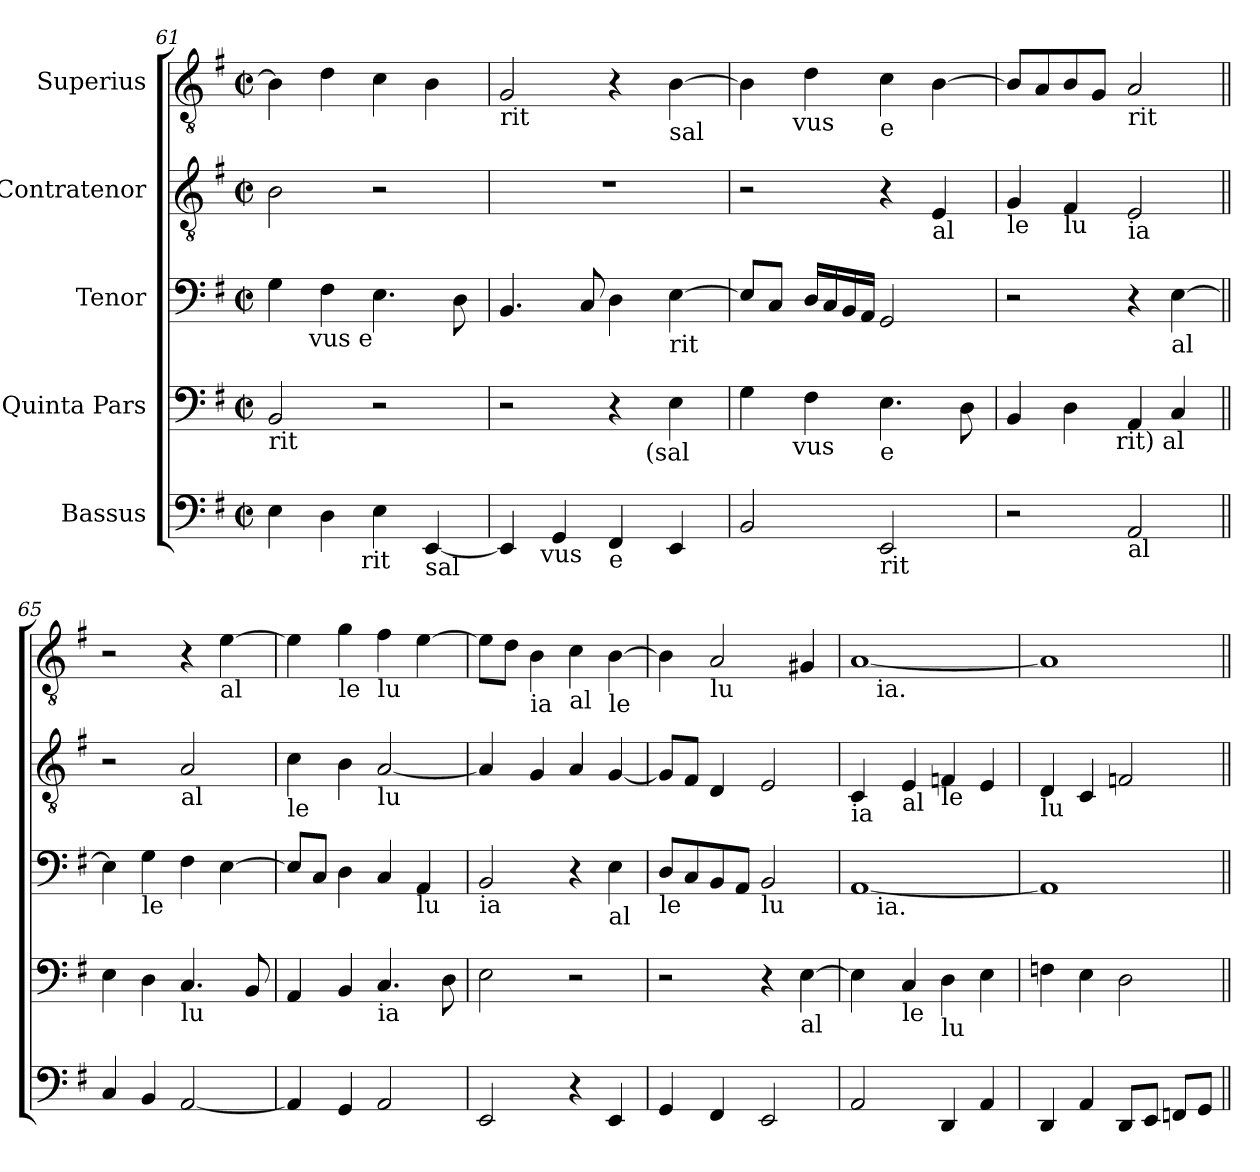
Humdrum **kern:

**kern	**kern	**kern	**kern	**kern
*part5	*part4	*part3	*part2	*part1
*staff5	*staff4	*staff3	*staff2	*staff1
*I"Bassus	*I"Quinta Pars	*I"Tenor	*I"Contratenor	*I"Superius
*clefF4	*clefF4	*clefF4	*clefGv2	*clefGv2
*ITrd7c12	*	*	*	*
*k[f#]	*k[f#]	*k[f#]	*k[f#]	*k[f#]
*G:	*G:	*G:	*G:	*G:
*M2/2	*M2/2	*M2/2	*M2/2	*M2/2
*met(c|)	*met(c|)	*met(c|)	*met(c|)	*met(c|)
=61	=61	=61	=61	=61
!	!LO:TX:b:t=rit	!	!	!
!LO:TX:b:t=vus e	!	!	!	!
*^	*	*^	*	*
4EE\	4...ryy	2BB/	4G\	8..ryy	2B\	4B\]
!	!	!	!	!LO:TX:b:t=vus e	!	!
.	.	.	.	2ryy	.	.
4DD\	.	.	4F#\	.	.	4d\
!	!LO:TX:b:t=rit	!	!	!	!	!
.	2ryy	.	.	.	.	.
4EE\	.	2r	4.E\	.	2r	4c\
.	.	.	.	4ryy	.	.
!LO:TX:b:t=sal	!	!	!	!	!	!
[<4EEE/	.	.	.	.	.	4B\
.	.	.	8D\	.	.	.
.	32ryy	.	.	32ryy	.	.
=62	=62	=62	=62	=62	=62	=62
!	!	!	!	!	!	!LO:TX:b:t=rit
*	*	*^	*v	*v	*	*
4EEE/]	8..ryy	2r	2ryy	4.BB/	1r	2G/
!	!LO:TX:b:t=vus	!	!	!	!	!
.	2ryy	.	.	.	.	.
4GGG/	.	.	.	.	.	.
.	.	.	.	8C/	.	.
!LO:TX:b:t=e	!	!	!	!	!	!
4FFF#/	.	4r	8.ryy	4D\	.	4r
!	!	!	!LO:TX:b:t=(sal	!	!	!
.	.	.	4ryy	.	.	.
.	4ryy	.	.	.	.	.
!	!	!	!	!	!	!LO:TX:b:t=sal
!	!	!	!	!LO:TX:b:t=rit	!	!
4EEE/	.	4E\	.	[>4E\	.	[>4B\
.	.	.	16ryy	.	.	.
.	32ryy	.	.	.	.	.
*v	*v	*	*	*	*	*
=63	=63	=63	=63	=63	=63
*	*	*	*	*	*^
2BBB/	4G\	8..ryy	8E/L]	2r	4B\]	8..ryy
.	.	.	8C/J	.	.	.
!	!	!	!	!	!	!LO:TX:b:t=vus
!	!	!LO:TX:b:t=vus	!	!	!	!
.	.	2ryy	.	.	.	2ryy
.	4F#\	.	16D/LL	.	4d\	.
.	.	.	16C/	.	.	.
.	.	.	16BB/	.	.	.
.	.	.	16AA/JJ	.	.	.
!	!	!	!	!	!LO:TX:b:t=e	!
!	!LO:TX:b:t=e	!	!	!	!	!
!LO:TX:b:t=rit	!	!	!	!	!	!
2EEE/	4.E\	.	2GG/	4r	4c\	.
.	.	4ryy	.	.	.	4ryy
!	!	!	!	!LO:TX:b:t=al	!	!
.	.	.	.	4E/	[>4B\	.
.	8D\	.	.	.	.	.
.	.	32ryy	.	.	.	32ryy
=64	=64	=64	=64	=64	=64	=64
!	!	!	!	!LO:TX:b:t=le	!	!
*	*	*	*	*	*v	*v
2r	4BB/	4...ryy	2r	4G/	8B/L]
.	.	.	.	.	8A/
!	!	!	!	!LO:TX:b:t=lu	!
.	4D\	.	.	4F#/	8B/
.	.	.	.	.	8G/J
!	!	!LO:TX:b:t=rit) al	!	!	!
.	.	2ryy	.	.	.
!	!	!	!	!	!LO:TX:b:t=rit
!	!	!	!	!LO:TX:b:t=ia	!
!LO:TX:b:t=al	!	!	!	!	!
2AAA/	4AA/	.	4r	2E/	2A/
!	!	!	!LO:TX:b:t=al	!	!
.	4C/	.	[<4E\	.	.
.	.	32ryy	.	.	.
!!LO:LB:g=z
=65||	=65||	=65||	=65||	=65||	=65||
!	!LO:TX:b:t=le	!	!	!	!
*	*v	*v	*	*	*
4CC/	4E\	4E\]	2r	2r
!	!	!LO:TX:b:t=le	!	!
4BBB/	4D\	4G\	.	.
!	!	!	!LO:TX:b:t=al	!
!	!LO:TX:b:t=lu	!	!	!
[<2AAA/	4.C/	4F#\	2A/	4r
!	!	!	!	!LO:TX:b:t=al
.	.	[>4E\	.	[>4e\
.	8BB/	.	.	.
=66	=66	=66	=66	=66
!	!	!	!LO:TX:b:t=le	!
4AAA/]	4AA/	8E/L]	4c\	4e\]
.	.	8C/J	.	.
!	!	!	!	!LO:TX:b:t=le
4GGG/	4BB/	4D\	4B\	4g\
!	!	!	!	!LO:TX:b:t=lu
!	!	!	!LO:TX:b:t=lu	!
!	!LO:TX:b:t=ia	!	!	!
2AAA/	4.C/	4C/	[<2A/	4f#\
!	!	!LO:TX:b:t=lu	!	!
.	.	4AA/	.	[>4e\
.	8D\	.	.	.
=67	=67	=67	=67	=67
!	!	!LO:TX:b:t=ia	!	!
2EEE/	2E\	2BB/	4A/]	8e\L]
.	.	.	.	8d\J
!	!	!	!	!LO:TX:b:t=ia
.	.	.	4G/	4B\
!	!	!	!	!LO:TX:b:t=al
4r	2r	4r	4A/	4c\
!	!	!	!	!LO:TX:b:t=le
!	!	!LO:TX:b:t=al	!	!
4EEE/	.	4E\	[<4G/	[>4B\
=68	=68	=68	=68	=68
!	!	!LO:TX:b:t=le	!	!
4GGG/	2r	8D/L	8G/L]	4B\]
.	.	8C/	8F#/J	.
!	!	!	!	!LO:TX:b:t=lu
4FFF#/	.	8BB/	4D/	2A/
.	.	8AA/J	.	.
!	!	!LO:TX:b:t=lu	!	!
2EEE/	4r	2BB/	2E/	.
!	!LO:TX:b:t=al	!	!	!
.	[>4E\	.	.	4G#X/
=69	=69	=69	=69	=69
!	!	!	!LO:TX:b:t=ia	!
*	*	*^	*	*^
2AAA/	4E\]	[<1AA	8ryy	4C/	[<1A	8ryy
!	!	!	!	!	!	!LO:TX:b:t=ia.
!	!	!	!LO:TX:b:t=ia.	!	!	!
.	.	.	2..ryy	.	.	2..ryy
!	!	!	!	!LO:TX:b:t=al	!	!
!	!LO:TX:b:t=le	!	!	!	!	!
.	4C/	.	.	4E/	.	.
!	!	!	!	!LO:TX:b:t=le	!	!
!	!LO:TX:b:t=lu	!	!	!	!	!
4DDD/	4D\	.	.	4Fn/	.	.
4AAA/	4E\	.	.	4E/	.	.
=70	=70	=70	=70	=70	=70	=70
!	!	!	!	!LO:TX:b:t=lu	!	!
*	*	*v	*v	*	*v	*v
4DDD/	4Fn\	1AA]	4D/	1A]
4AAA/	4E\	.	4C/	.
8DDD/L	2D\	.	2Fn/	.
8EEE/J	.	.	.	.
8FFFn/L	.	.	.	.
8GGG/J	.	.	.	.
=||	=||	=||	=||	=||
*-	*-	*-	*-	*-
